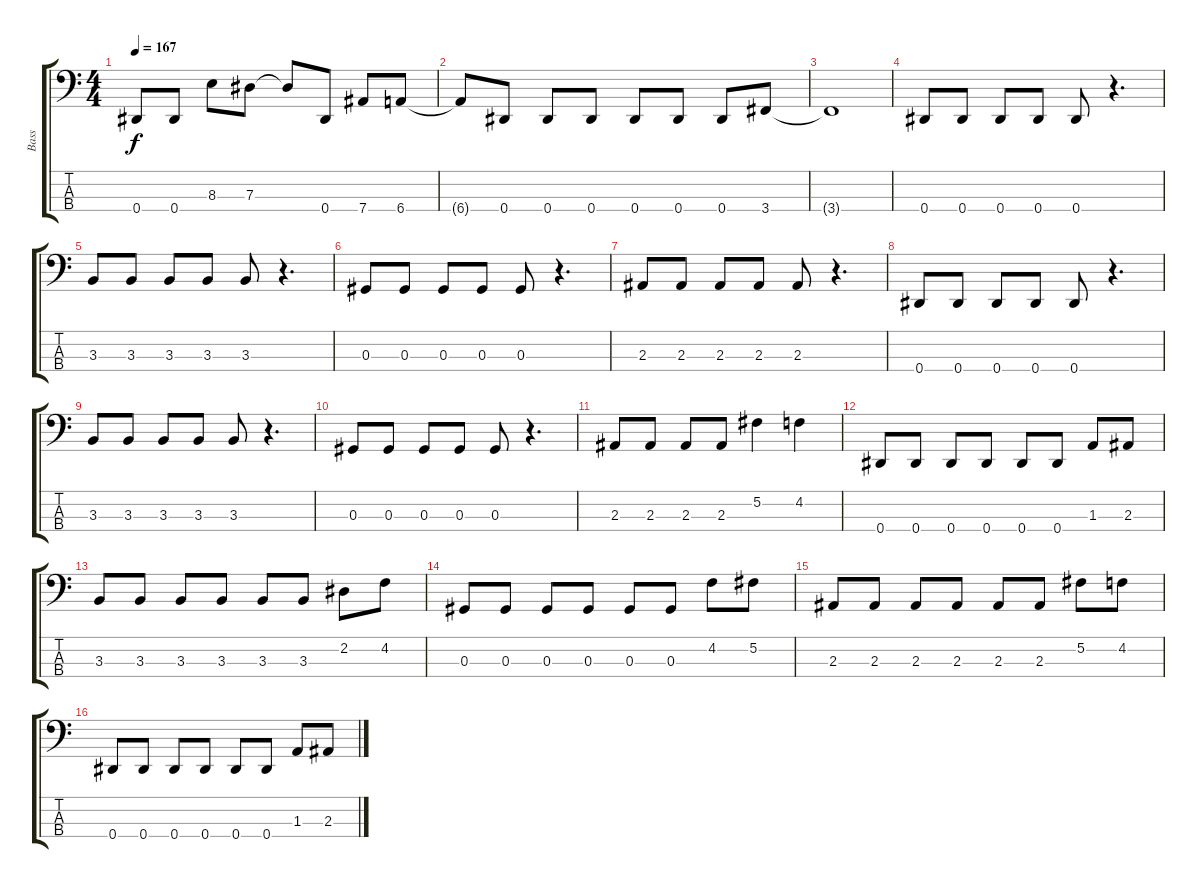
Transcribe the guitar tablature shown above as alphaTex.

\track ("Bass" "Bass") {instrument electricbasspick}
\staff {score tabs}
\tuning (Gb2 Db2 Ab1 Eb1) {hide}
\ts (4 4)
\tempo 167
\clef f4
\ks c
0.4.8{dy f} 0.4.8 8.3.8 7.3.8 7.3{t}.8 0.4.8 7.4.8 6.4.8 |
6.4{t}.8 0.4.8 0.4.8 0.4.8 0.4.8 0.4.8 0.4.8 3.4.8 |
3.4{t}.1 |
0.4.8 0.4.8 0.4.8 0.4.8 0.4.8 r.4{d} |
3.3.8 3.3.8 3.3.8 3.3.8 3.3.8 r.4{d} |
0.3.8 0.3.8 0.3.8 0.3.8 0.3.8 r.4{d} |
2.3.8 2.3.8 2.3.8 2.3.8 2.3.8 r.4{d} |
0.4.8 0.4.8 0.4.8 0.4.8 0.4.8 r.4{d} |
3.3.8 3.3.8 3.3.8 3.3.8 3.3.8 r.4{d} |
0.3.8 0.3.8 0.3.8 0.3.8 0.3.8 r.4{d} |
2.3.8 2.3.8 2.3.8 2.3.8 5.2.4 4.2.4 |
0.4.8 0.4.8 0.4.8 0.4.8 0.4.8 0.4.8 1.3.8 2.3.8 |
3.3.8 3.3.8 3.3.8 3.3.8 3.3.8 3.3.8 2.2.8 4.2.8 |
0.3.8 0.3.8 0.3.8 0.3.8 0.3.8 0.3.8 4.2.8 5.2.8 |
2.3.8 2.3.8 2.3.8 2.3.8 2.3.8 2.3.8 5.2.8 4.2.8 |
0.4.8 0.4.8 0.4.8 0.4.8 0.4.8 0.4.8 1.3.8 2.3.8
